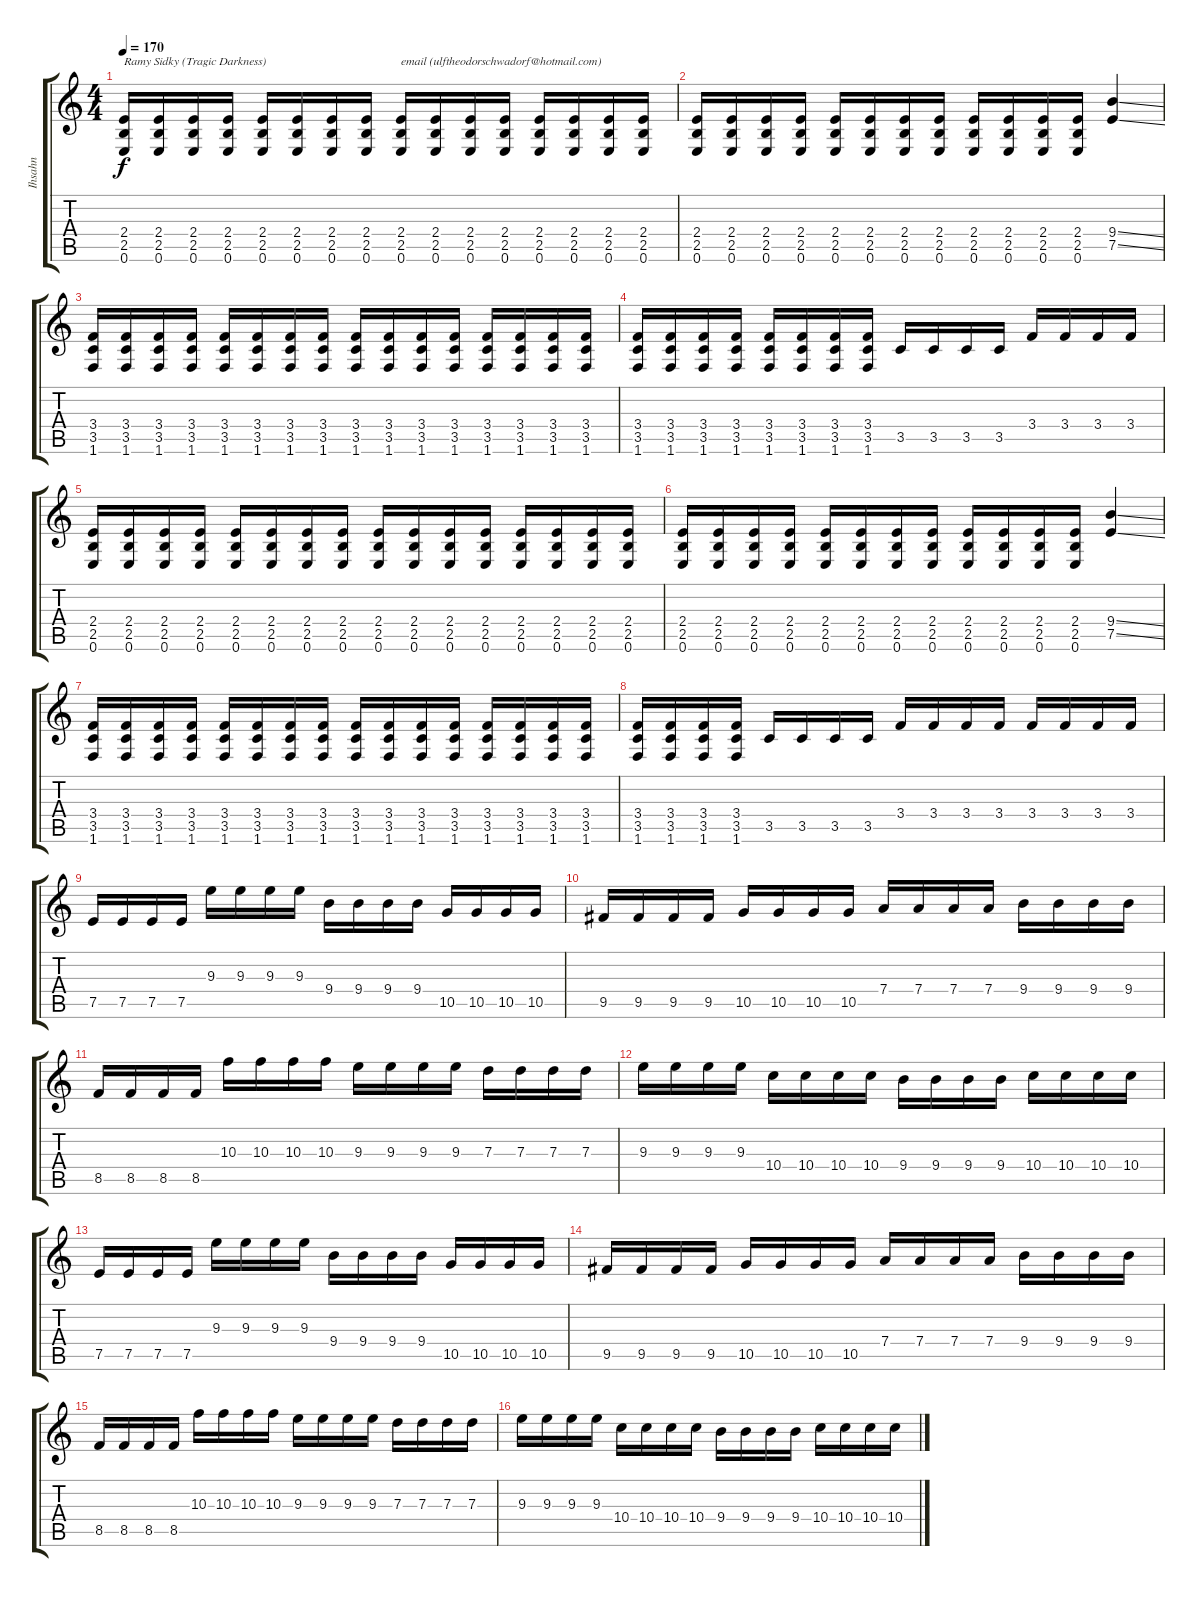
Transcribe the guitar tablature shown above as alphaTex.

\track ("Ihsahn" "Ihsahn") {instrument distortionguitar}
\staff {score tabs}
\tuning (E4 B3 G3 D3 A2 E2) {hide}
\ts (4 4)
\tempo 170
\clef g2
\ks c
(2.4 2.5 0.6).16{txt "Ramy Sidky (Tragic Darkness)" dy f instrument distortionguitar} (2.4 2.5 0.6).16 (2.4 2.5 0.6).16 (2.4 2.5 0.6).16 (2.4 2.5 0.6).16 (2.4 2.5 0.6).16 (2.4 2.5 0.6).16 (2.4 2.5 0.6).16 (2.4 2.5 0.6).16{txt "email (ulftheodorschwadorf@hotmail.com)"} (2.4 2.5 0.6).16 (2.4 2.5 0.6).16 (2.4 2.5 0.6).16 (2.4 2.5 0.6).16 (2.4 2.5 0.6).16 (2.4 2.5 0.6).16 (2.4 2.5 0.6).16 |
(2.4 2.5 0.6).16 (2.4 2.5 0.6).16 (2.4 2.5 0.6).16 (2.4 2.5 0.6).16 (2.4 2.5 0.6).16 (2.4 2.5 0.6).16 (2.4 2.5 0.6).16 (2.4 2.5 0.6).16 (2.4 2.5 0.6).16 (2.4 2.5 0.6).16 (2.4 2.5 0.6).16 (2.4 2.5 0.6).16 (9.4{ss} 7.5{ss}).4 |
(3.4 3.5 1.6).16 (3.4 3.5 1.6).16 (3.4 3.5 1.6).16 (3.4 3.5 1.6).16 (3.4 3.5 1.6).16 (3.4 3.5 1.6).16 (3.4 3.5 1.6).16 (3.4 3.5 1.6).16 (3.4 3.5 1.6).16 (3.4 3.5 1.6).16 (3.4 3.5 1.6).16 (3.4 3.5 1.6).16 (3.4 3.5 1.6).16 (3.4 3.5 1.6).16 (3.4 3.5 1.6).16 (3.4 3.5 1.6).16 |
(3.4 3.5 1.6).16 (3.4 3.5 1.6).16 (3.4 3.5 1.6).16 (3.4 3.5 1.6).16 (3.4 3.5 1.6).16 (3.4 3.5 1.6).16 (3.4 3.5 1.6).16 (3.4 3.5 1.6).16 3.5.16 3.5.16 3.5.16 3.5.16 3.4.16 3.4.16 3.4.16 3.4.16 |
(2.4 2.5 0.6).16 (2.4 2.5 0.6).16 (2.4 2.5 0.6).16 (2.4 2.5 0.6).16 (2.4 2.5 0.6).16 (2.4 2.5 0.6).16 (2.4 2.5 0.6).16 (2.4 2.5 0.6).16 (2.4 2.5 0.6).16 (2.4 2.5 0.6).16 (2.4 2.5 0.6).16 (2.4 2.5 0.6).16 (2.4 2.5 0.6).16 (2.4 2.5 0.6).16 (2.4 2.5 0.6).16 (2.4 2.5 0.6).16 |
(2.4 2.5 0.6).16 (2.4 2.5 0.6).16 (2.4 2.5 0.6).16 (2.4 2.5 0.6).16 (2.4 2.5 0.6).16 (2.4 2.5 0.6).16 (2.4 2.5 0.6).16 (2.4 2.5 0.6).16 (2.4 2.5 0.6).16 (2.4 2.5 0.6).16 (2.4 2.5 0.6).16 (2.4 2.5 0.6).16 (9.4{ss} 7.5{ss}).4 |
(3.4 3.5 1.6).16 (3.4 3.5 1.6).16 (3.4 3.5 1.6).16 (3.4 3.5 1.6).16 (3.4 3.5 1.6).16 (3.4 3.5 1.6).16 (3.4 3.5 1.6).16 (3.4 3.5 1.6).16 (3.4 3.5 1.6).16 (3.4 3.5 1.6).16 (3.4 3.5 1.6).16 (3.4 3.5 1.6).16 (3.4 3.5 1.6).16 (3.4 3.5 1.6).16 (3.4 3.5 1.6).16 (3.4 3.5 1.6).16 |
(3.4 3.5 1.6).16 (3.4 3.5 1.6).16 (3.4 3.5 1.6).16 (3.4 3.5 1.6).16 3.5.16 3.5.16 3.5.16 3.5.16 3.4.16 3.4.16 3.4.16 3.4.16 3.4.16 3.4.16 3.4.16 3.4.16 |
7.5.16 7.5.16 7.5.16 7.5.16 9.3.16 9.3.16 9.3.16 9.3.16 9.4.16 9.4.16 9.4.16 9.4.16 10.5.16 10.5.16 10.5.16 10.5.16 |
9.5.16 9.5.16 9.5.16 9.5.16 10.5.16 10.5.16 10.5.16 10.5.16 7.4.16 7.4.16 7.4.16 7.4.16 9.4.16 9.4.16 9.4.16 9.4.16 |
8.5.16 8.5.16 8.5.16 8.5.16 10.3.16 10.3.16 10.3.16 10.3.16 9.3.16 9.3.16 9.3.16 9.3.16 7.3.16 7.3.16 7.3.16 7.3.16 |
9.3.16 9.3.16 9.3.16 9.3.16 10.4.16 10.4.16 10.4.16 10.4.16 9.4.16 9.4.16 9.4.16 9.4.16 10.4.16 10.4.16 10.4.16 10.4.16 |
7.5.16 7.5.16 7.5.16 7.5.16 9.3.16 9.3.16 9.3.16 9.3.16 9.4.16 9.4.16 9.4.16 9.4.16 10.5.16 10.5.16 10.5.16 10.5.16 |
9.5.16 9.5.16 9.5.16 9.5.16 10.5.16 10.5.16 10.5.16 10.5.16 7.4.16 7.4.16 7.4.16 7.4.16 9.4.16 9.4.16 9.4.16 9.4.16 |
8.5.16 8.5.16 8.5.16 8.5.16 10.3.16 10.3.16 10.3.16 10.3.16 9.3.16 9.3.16 9.3.16 9.3.16 7.3.16 7.3.16 7.3.16 7.3.16 |
9.3.16 9.3.16 9.3.16 9.3.16 10.4.16 10.4.16 10.4.16 10.4.16 9.4.16 9.4.16 9.4.16 9.4.16 10.4.16 10.4.16 10.4.16 10.4.16
